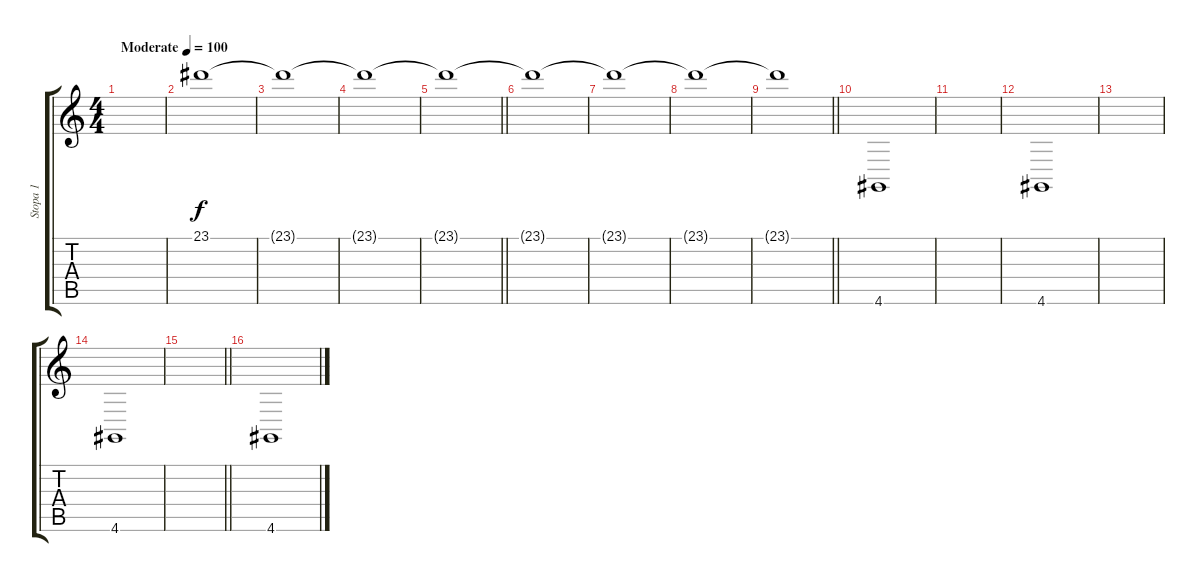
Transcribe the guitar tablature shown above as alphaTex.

\track ("Stopa 1" "Stopa 1") {instrument pad2warm}
\staff {score tabs}
\tuning (E4 B3 G3 D3 A2 E2) {hide}
\ts (4 4)
\tempo (100 "Moderate")
\clef g2
\ks c
|
23.1.1{volume 8} |
23.1{t}.1 |
23.1{t}.1 |
\barLineRight lightlight
23.1{t}.1 |
\section ("" "")
23.1{t}.1{volume 0} |
23.1{t}.1 |
23.1{t}.1 |
\barLineRight lightlight
23.1{t}.1 |
\section ("" "")
4.6.1 |
|
4.6.1 |
|
4.6.1 |
\barLineRight lightlight
|
4.6.1
